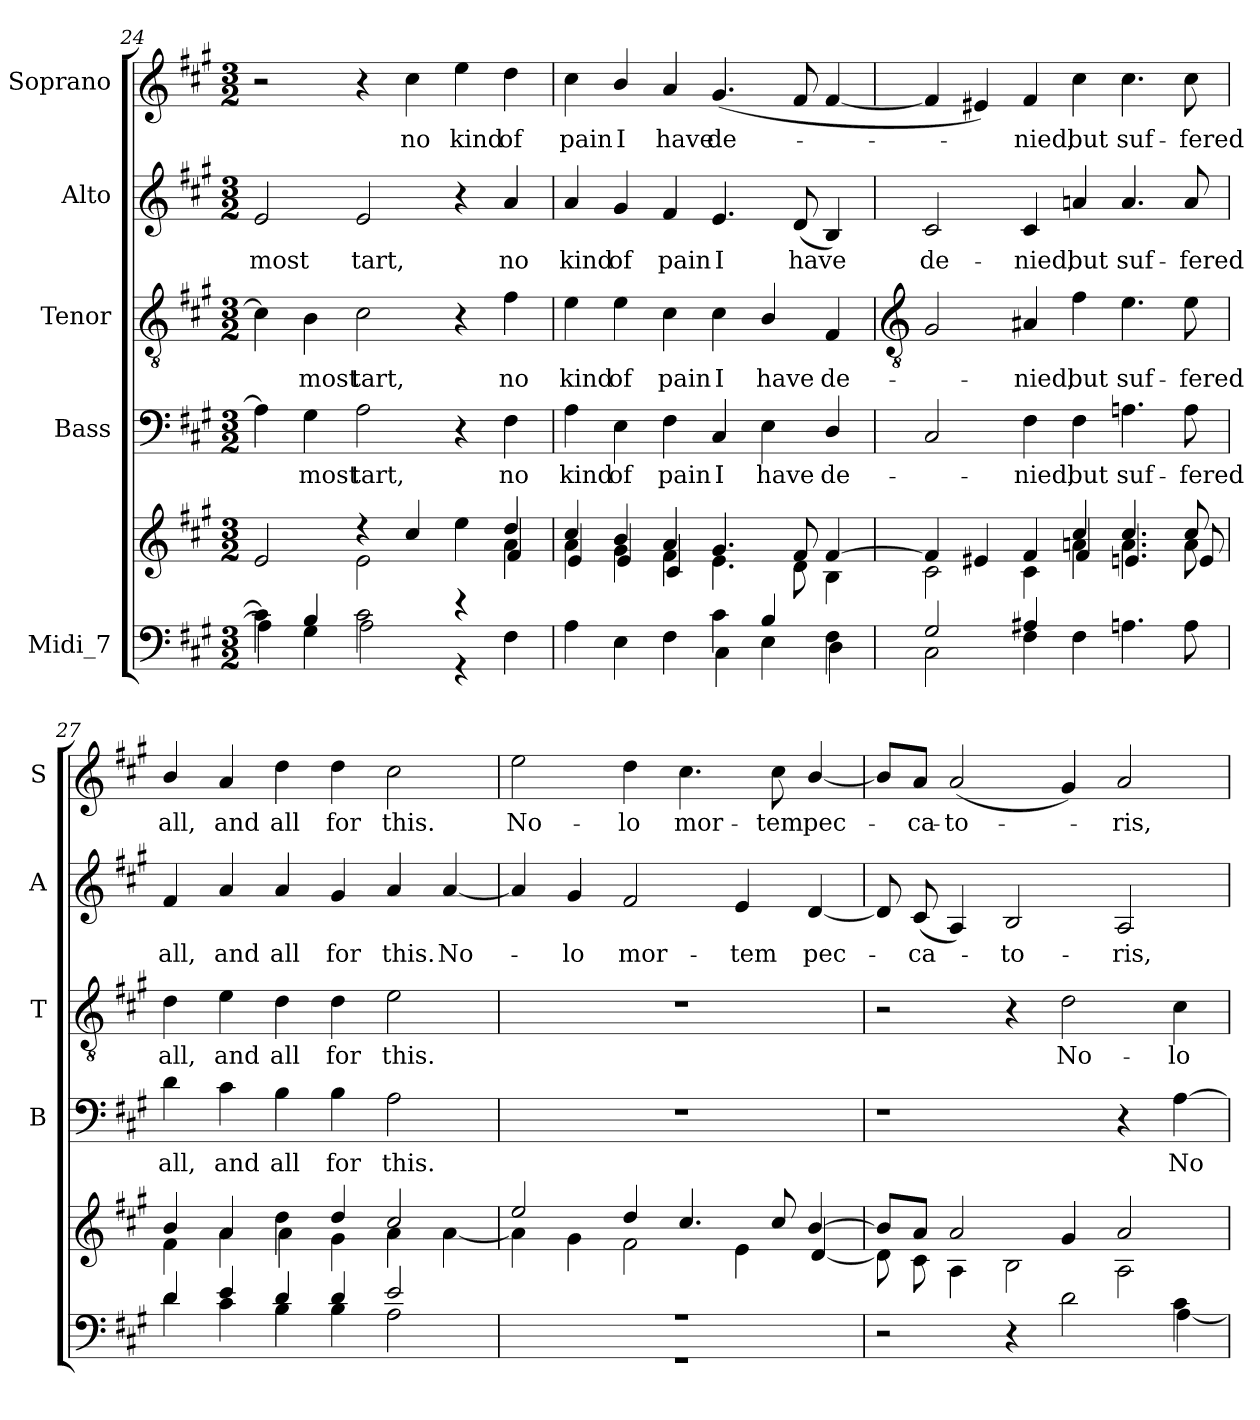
**kern	**kern	**kern	**text	**kern	**text	**kern	**text	**kern	**text
*part5	*part5	*part4	*part4	*part3	*part3	*part2	*part2	*part1	*part1
*staff6	*staff5	*staff4	*staff4	*staff3	*staff3	*staff2	*staff2	*staff1	*staff1
*I"Midi_7	*	*I"Bass	*	*I"Tenor	*	*I"Alto	*	*I"Soprano	*
*	*	*I'B	*	*I'T	*	*I'A	*	*I'S	*
*clefF4	*clefG2	*clefF4	*	*clefGv2	*	*clefG2	*	*clefG2	*
*k[f#c#g#]	*k[f#c#g#]	*k[f#c#g#]	*	*k[f#c#g#]	*	*k[f#c#g#]	*	*k[f#c#g#]	*
*A:	*A:	*A:	*	*A:	*	*A:	*	*A:	*
*M3/2	*M3/2	*M3/2	*	*M3/2	*	*M3/2	*	*M3/2	*
=24	=24	=24	=24	=24	=24	=24	=24	=24	=24
*^	*^	*	*	*	*	*	*	*	*
*	*	*	*^	*	*	*	*	*	*	*	*
!	!	!	!	!	!	!	!	!	!	!LO:LY:b	!	!
4c#\]	4A]	2ryy	2e	4ryy	4A]	.	4c#\]	.	2e	most	2r	.
!	!	!	!	!	!	!LO:LY:b	!	!LO:LY:b	!	!	!	!
*	*	*	*v	*v	*	*	*	*	*	*	*	*
4B	4G#	.	.	4G#	most	4B	most	.	.	.	.
!	!	!	!	!	!LO:LY:b	!	!LO:LY:b	!	!LO:LY:b	!	!
2c#\	2A	4r	2e\	2A	tart,	2c#\	tart,	2e	tart,	4r	.
!	!	!	!	!	!	!	!	!	!	!	!LO:LY:b
.	.	4cc#/	.	.	.	.	.	.	.	4cc#	no
!	!	!	!	!	!	!	!	!	!	!	!LO:LY:b
4r	4r	4ee	4ryy	4r	.	4r	.	4r	.	4ee	kind
*	*	*	*^	*	*	*	*	*	*	*	*
!	!	!	!	!	!	!LO:LY:b	!	!LO:LY:b	!	!LO:LY:b	!	!LO:LY:b
4ryy	4F#	4dd/	4a	4f#	4F#	no	4f#	no	4a	no	4dd	of
=25	=25	=25	=25	=25	=25	=25	=25	=25	=25	=25	=25	=25
!	!	!	!	!	!	!LO:LY:b	!	!LO:LY:b	!	!LO:LY:b	!	!LO:LY:b
2.ryy	4A	4cc#/	4a	4e	4A	kind	4e	kind	4a	kind	4cc#\	pain
!	!	!	!	!	!	!LO:LY:b	!	!LO:LY:b	!	!LO:LY:b	!	!LO:LY:b
.	4E	4b/	4g#	4e	4E	of	4e	of	4g#	of	4b/	I
!	!	!	!	!	!	!LO:LY:b	!	!LO:LY:b	!	!LO:LY:b	!	!LO:LY:b
.	4F#	4a	4f#	4c#/	4F#	pain	4c#\	pain	4f#	pain	4a	have
!	!	!	!	!	!	!LO:LY:b	!	!LO:LY:b	!	!LO:LY:b	!	!LO:LY:b
4c#\	4C#\	4.g#	4.e	2.ryy	4C#	I	4c#\	I	4.e	I	(<4.g#	de-
!	!	!	!	!	!	!LO:LY:b	!	!LO:LY:b	!	!	!	!
4B	4E\	.	.	.	4E\	have	4B/	have	.	.	.	.
!	!	!	!	!	!	!	!	!	!	!LO:LY:b	!	!
.	.	8f#	8dL	.	.	.	.	.	(<8dL	have	8f#	.
!	!	!	!	!	!	!LO:LY:b	!	!LO:LY:b	!	!	!	!
4F#\	4D	[4f#	4B	.	4D/	de-	4F#	de-	4B)	.	[4f#	.
!!LO:LB:g=z
=26	=26	=26	=26	=26	=26	=26	=26	=26	=26	=26	=26	=26
*	*	*	*	*	*	*	*clefGv2	*	*	*	*	*
!	!	!	!	!	!	!	!	!	!	!LO:LY:b	!	!
2G#	2C#\	4f#]	2c#\	2.ryy	2C#	.	2G#	.	2c#	de-	4f#]	.
.	.	4e#X	.	.	.	.	.	.	.	.	4e#X)	.
!	!	!	!	!	!	!LO:LY:b	!	!LO:LY:b	!	!LO:LY:b	!	!LO:LY:b
4A#X	4F#	4f#	4c#	.	4F#	nied,	4A#X	nied,	4c#	-nied,	4f#	nied,
!	!	!	!	!	!	!LO:LY:b	!	!LO:LY:b	!	!LO:LY:b	!	!LO:LY:b
2.ryy	4F#	4cc#/	4an	4f#	4F#	but	4f#	but	4an	but	4cc#\	but
!	!	!	!	!	!	!LO:LY:b	!	!LO:LY:b	!	!LO:LY:b	!	!LO:LY:b
.	4.An	4.cc#/	4.a	4.e	4.An	suf-	4.e	suf-	4.a	suf-	4.cc#\	suf-
!	!	!	!	!	!	!LO:LY:b	!	!LO:LY:b	!	!LO:LY:b	!	!LO:LY:b
.	8A	8cc#/	8a	8e	8A	-fered	8e	-fered	8a	-fered	8cc#\	-fered
=27	=27	=27	=27	=27	=27	=27	=27	=27	=27	=27	=27	=27
!	!	!	!	!	!	!LO:LY:b	!	!LO:LY:b	!	!LO:LY:b	!	!LO:LY:b
*	*	*	*v	*v	*	*	*	*	*	*	*	*
4d	4d	4b/	4f#	4d	all,	4d	all,	4f#	all,	4b/	all,
!	!	!	!	!	!LO:LY:b	!	!LO:LY:b	!	!LO:LY:b	!	!LO:LY:b
4e	4c#	4a	4a	4c#	and	4e	and	4a	and	4a	and
!	!	!	!	!	!LO:LY:b	!	!LO:LY:b	!	!LO:LY:b	!	!LO:LY:b
4d	4B	4dd\	4a\	4B	all	4d	all	4a	all	4dd	all
!	!	!	!	!	!LO:LY:b	!	!LO:LY:b	!	!LO:LY:b	!	!LO:LY:b
4d	4B	4dd/	4g#	4B	for	4d	for	4g#	for	4dd	for
!	!	!	!	!	!LO:LY:b	!	!LO:LY:b	!	!LO:LY:b	!	!LO:LY:b
2e	2A	2cc#/	4a\	2A	this.	2e	this.	4a	this.	2cc#	this.
!	!	!	!	!	!	!	!	!	!LO:LY:b	!	!
.	.	.	[4a\	.	.	.	.	[4a	No-	.	.
=28	=28	=28	=28	=28	=28	=28	=28	=28	=28	=28	=28
!LO:N:vis=1	!LO:N:vis=1	!	!	!LO:N:vis=1	!	!LO:N:vis=1	!	!	!	!	!LO:LY:b
1.r	1.r	2ee/	4a\]	1.r	.	1.r	.	4a]	.	2ee	No-
!	!	!	!	!	!	!	!	!	!LO:LY:b	!	!
.	.	.	4g#\	.	.	.	.	4g#	lo	.	.
!	!	!	!	!	!	!	!	!	!LO:LY:b	!	!LO:LY:b
.	.	4dd/	2f#\	.	.	.	.	2f#	mor-	4dd	-lo
!	!	!	!	!	!	!	!	!	!	!	!LO:LY:b
.	.	4.cc#/	.	.	.	.	.	.	.	4.cc#\	mor-
!	!	!	!	!	!	!	!	!	!LO:LY:b	!	!
.	.	.	4e\	.	.	.	.	4e	-tem	.	.
!	!	!	!	!	!	!	!	!	!	!	!LO:LY:b
.	.	8cc#/	.	.	.	.	.	.	.	8cc#\	-tem
!	!	!	!	!	!	!	!	!	!LO:LY:b	!	!LO:LY:b
.	.	[4b/	[4d/	.	.	.	.	[4d	pec-	[4b/	pec-
=29	=29	=29	=29	=29	=29	=29	=29	=29	=29	=29	=29
2r	1ryy	8bL]	8dL]	1r	.	2r	.	8d]	.	8b/L]	.
!	!	!	!	!	!	!	!	!	!LO:LY:b	!	!LO:LY:b
.	.	8aJ	8c#	.	.	.	.	(<8c#L	ca-	8a/J	ca-
!	!	!	!	!	!	!	!	!	!	!	!LO:LY:b
.	.	2a	4A\	.	.	.	.	4A)	.	(<2a	-to-
!	!	!	!	!	!	!	!	!	!LO:LY:b	!	!
4r	.	.	2B\	.	.	4r	.	2B	to-	.	.
!	!	!	!	!	!	!	!LO:LY:b	!	!	!	!
2d	.	4g#	.	.	.	2d	No-	.	.	4g#)	.
!	!	!	!	!	!	!	!	!	!LO:LY:b	!	!LO:LY:b
.	4ryy	2a	2A	4r	.	.	.	2A	-ris,	2a	ris,
!	!	!	!	!	!LO:LY:b	!	!LO:LY:b	!	!	!	!
4c#\	[4A	.	.	[4A	No-	4c#\	-lo	.	.	.	.
*v	*v	*	*	*	*	*	*	*	*	*	*
*	*v	*v	*	*	*	*	*	*	*	*
=	=	=	=	=	=	=	=	=	=
*-	*-	*-	*-	*-	*-	*-	*-	*-	*-
